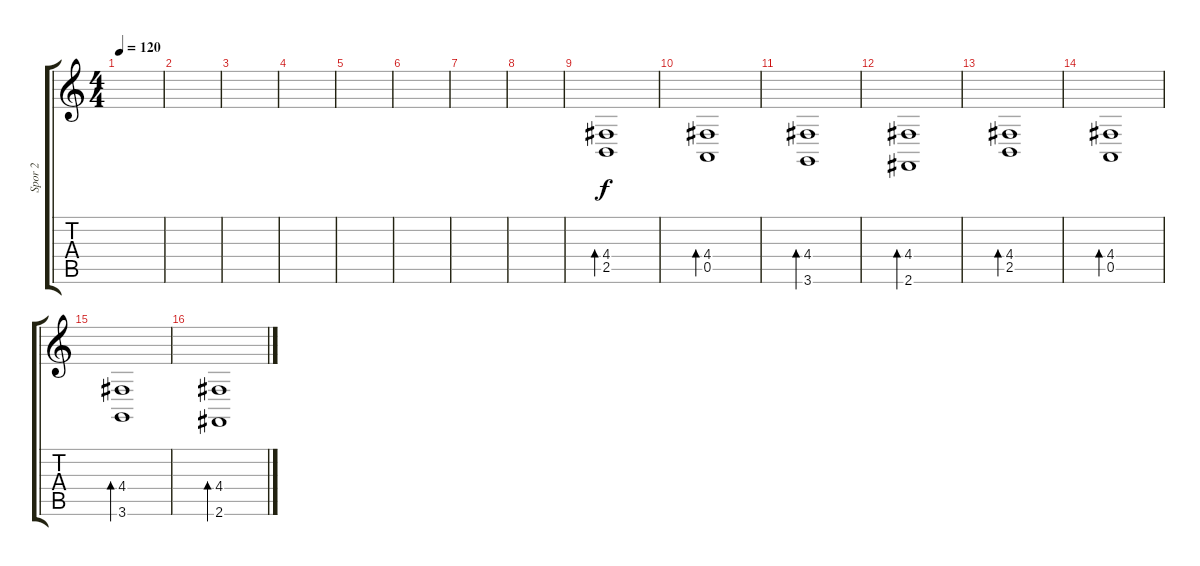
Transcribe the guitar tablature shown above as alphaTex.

\track ("Spor 2" "Spor 2") {instrument stringensemble1}
\staff {score tabs}
\tuning (E4 B3 G3 D3 A2 E2) {hide}
\ts (4 4)
\tempo 120
\clef g2
\ks c
|
|
|
|
|
|
|
|
(4.4 2.5).1{bd 480} |
(4.4 0.5).1{bd 480} |
(4.4 3.6).1{bd 480} |
(4.4 2.6).1{bd 480} |
(4.4 2.5).1{bd 480} |
(4.4 0.5).1{bd 480} |
(4.4 3.6).1{bd 480} |
(4.4 2.6).1{bd 480}
